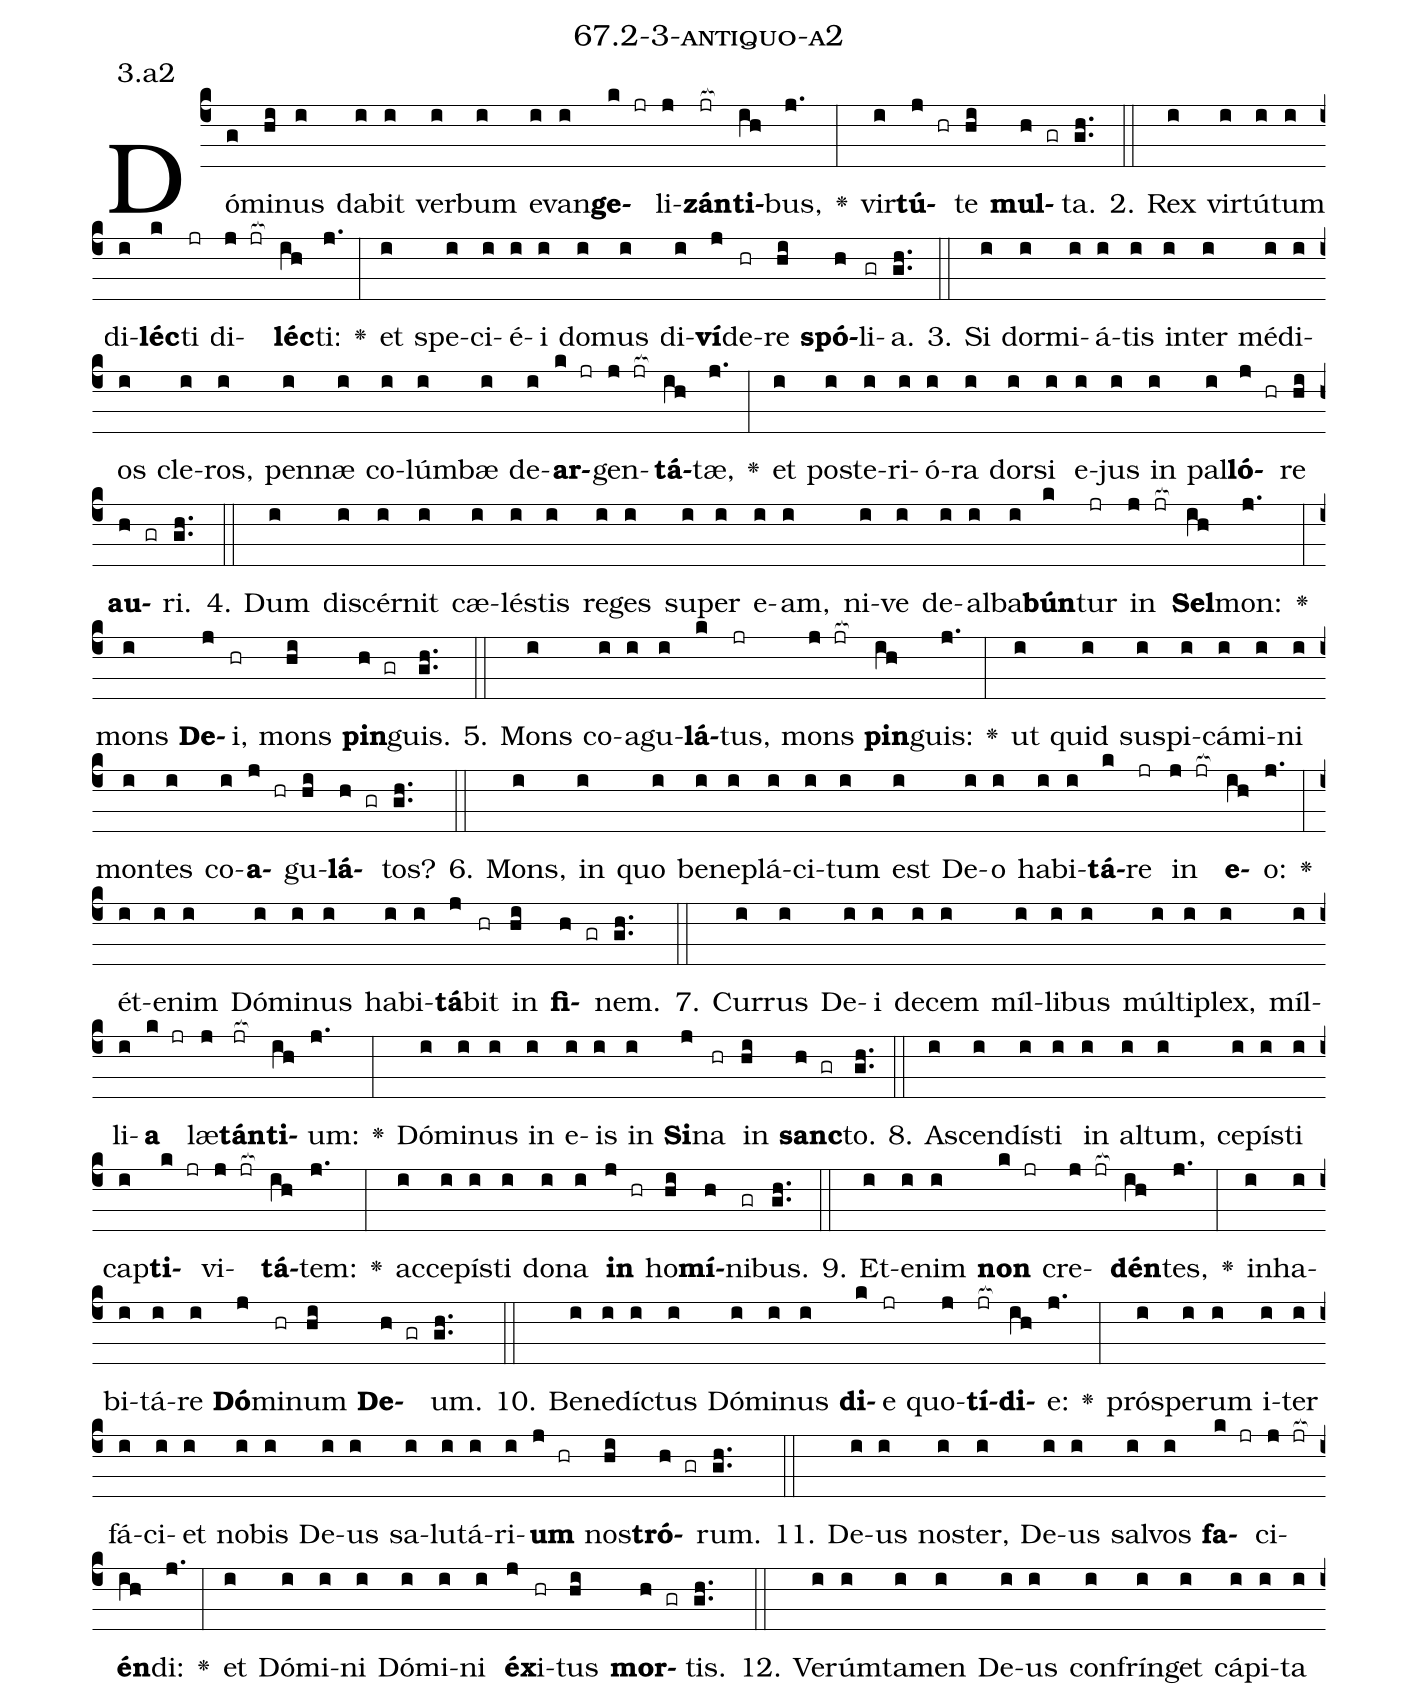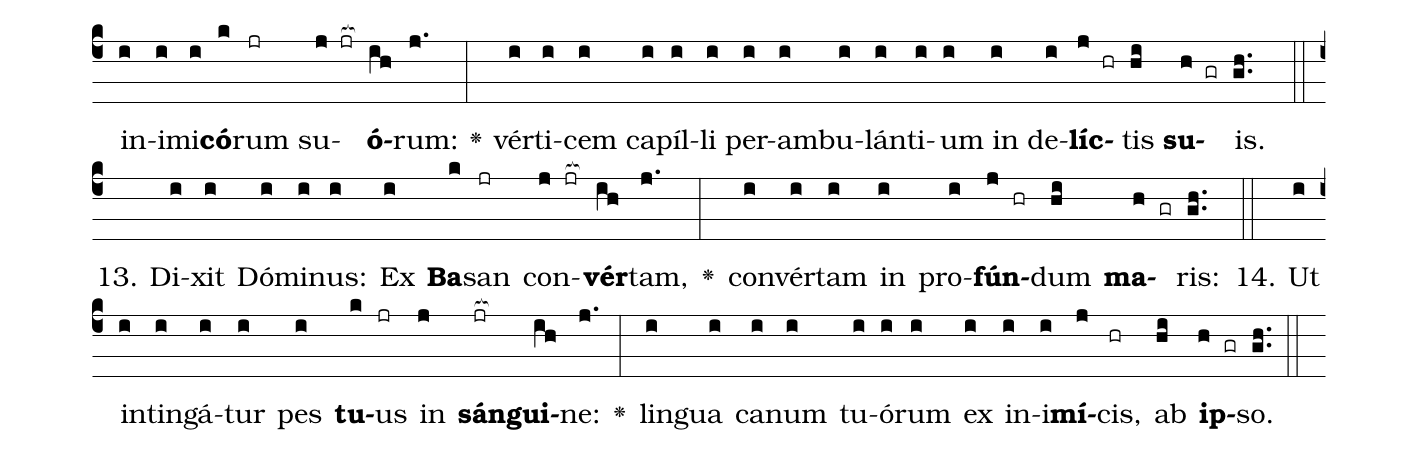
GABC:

name: 67.2-3-antiquo-a2;
annotation: 3.a2;
%%
(c4)Dó(g)mi(hi)nus(i) da(i)bit(i) ver(i)bum(i) e(i)van(i)<b>ge</b>(k jr)li(j)<b>zán</b>(jr[ocb:1{])<b>ti</b>(ih[ocb:0}])bus,(j.) <v>\greheightstar</v>(:) vir(i)<b>tú</b>(j hr)te(hi) <b>mul</b>(h gr)ta.(gh..) (::)
2. Rex(i) vir(i)tú(i)tum(i) di(i)<b>léc</b>(k)ti(jr) di(j jr[ocb:1{])<b>léc</b>(ih[ocb:0}])ti:(j.) <v>\greheightstar</v>(:) et(i) spe(i)ci(i)é(i)i(i) do(i)mus(i) di(i)<b>ví</b>(j)de(hr)re(hi) <b>spó</b>(h)li(gr)a.(gh..) (::)
3. Si(i) dor(i)mi(i)á(i)tis(i) in(i)ter(i) mé(i)di(i)os(i) cle(i)ros,(i) pen(i)næ(i) co(i)lúm(i)bæ(i) de(i)<b>ar</b>(k jr)gen(j jr[ocb:1{])<b>tá</b>(ih[ocb:0}])tæ,(j.) <v>\greheightstar</v>(:) et(i) post(i)e(i)ri(i)ó(i)ra(i) dor(i)si(i) e(i)jus(i) in(i) pal(i)<b>ló</b>(j hr)re(hi) <b>au</b>(h gr)ri.(gh..) (::)
4. Dum(i) di(i)scér(i)nit(i) cæ(i)lés(i)tis(i) re(i)ges(i) su(i)per(i) e(i)am,(i) ni(i)ve(i) de(i)al(i)ba(i)<b>bún</b>(k)tur(jr) in(j jr[ocb:1{]) <b>Sel</b>(ih[ocb:0}])mon:(j.) <v>\greheightstar</v>(:) mons(i) <b>De</b>(j)i,(hr) mons(hi) <b>pin</b>(h gr)guis.(gh..) (::)
5. Mons(i) co(i)a(i)gu(i)<b>lá</b>(k)tus,(jr) mons(j jr[ocb:1{]) <b>pin</b>(ih[ocb:0}])guis:(j.) <v>\greheightstar</v>(:) ut(i) quid(i) su(i)spi(i)cá(i)mi(i)ni(i) mon(i)tes(i) co(i)<b>a</b>(j hr)gu(hi)<b>lá</b>(h gr)tos?(gh..) (::)
6. Mons,(i) in(i) quo(i) be(i)ne(i)plá(i)ci(i)tum(i) est(i) De(i)o(i) ha(i)bi(i)<b>tá</b>(k)re(jr) in(j jr[ocb:1{]) <b>e</b>(ih[ocb:0}])o:(j.) <v>\greheightstar</v>(:) ét(i)e(i)nim(i) Dó(i)mi(i)nus(i) ha(i)bi(i)<b>tá</b>(j)bit(hr) in(hi) <b>fi</b>(h gr)nem.(gh..) (::)
7. Cur(i)rus(i) De(i)i(i) de(i)cem(i) míl(i)li(i)bus(i) múl(i)ti(i)plex,(i) míl(i)li(i)<b>a</b>(k jr) læ(j)<b>tán</b>(jr[ocb:1{])<b>ti</b>(ih[ocb:0}])um:(j.) <v>\greheightstar</v>(:) Dó(i)mi(i)nus(i) in(i) e(i)is(i) in(i) <b>Si</b>(j)na(hr) in(hi) <b>sanc</b>(h gr)to.(gh..) (::)
8. A(i)scen(i)dís(i)ti(i) in(i) al(i)tum,(i) ce(i)pís(i)ti(i) cap(i)<b>ti</b>(k jr)vi(j jr[ocb:1{])<b>tá</b>(ih[ocb:0}])tem:(j.) <v>\greheightstar</v>(:) ac(i)ce(i)pís(i)ti(i) do(i)na(i) <b>in</b>(j hr) ho(hi)<b>mí</b>(h)ni(gr)bus.(gh..) (::)
9. Et(i)e(i)nim(i) <b>non</b>(k jr) cre(j jr[ocb:1{])<b>dén</b>(ih[ocb:0}])tes,(j.) <v>\greheightstar</v>(:) in(i)ha(i)bi(i)tá(i)re(i) <b>Dó</b>(j)mi(hr)num(hi) <b>De</b>(h gr)um.(gh..) (::)
10. Be(i)ne(i)díc(i)tus(i) Dó(i)mi(i)nus(i) <b>di</b>(k)e(jr) quo(j)<b>tí</b>(jr[ocb:1{])<b>di</b>(ih[ocb:0}])e:(j.) <v>\greheightstar</v>(:) pró(i)spe(i)rum(i) i(i)ter(i) fá(i)ci(i)et(i) no(i)bis(i) De(i)us(i) sa(i)lu(i)tá(i)ri(i)<b>um</b>(j hr) nos(hi)<b>tró</b>(h gr)rum.(gh..) (::)
11. De(i)us(i) nos(i)ter,(i) De(i)us(i) sal(i)vos(i) <b>fa</b>(k jr)ci(j jr[ocb:1{])<b>én</b>(ih[ocb:0}])di:(j.) <v>\greheightstar</v>(:) et(i) Dó(i)mi(i)ni(i) Dó(i)mi(i)ni(i) <b>éx</b>(j)i(hr)tus(hi) <b>mor</b>(h gr)tis.(gh..) (::)
12. Ve(i)rúm(i)ta(i)men(i) De(i)us(i) con(i)frín(i)get(i) cá(i)pi(i)ta(i) in(i)i(i)mi(i)<b>có</b>(k)rum(jr) su(j jr[ocb:1{])<b>ó</b>(ih[ocb:0}])rum:(j.) <v>\greheightstar</v>(:) vér(i)ti(i)cem(i) ca(i)píl(i)li(i) per(i)am(i)bu(i)lán(i)ti(i)um(i) in(i) de(i)<b>líc</b>(j hr)tis(hi) <b>su</b>(h gr)is.(gh..) (::)
13. Di(i)xit(i) Dó(i)mi(i)nus:(i) Ex(i) <b>Ba</b>(k)san(jr) con(j jr[ocb:1{])<b>vér</b>(ih[ocb:0}])tam,(j.) <v>\greheightstar</v>(:) con(i)vér(i)tam(i) in(i) pro(i)<b>fún</b>(j hr)dum(hi) <b>ma</b>(h gr)ris:(gh..) (::)
14. Ut(i) in(i)tin(i)gá(i)tur(i) pes(i) <b>tu</b>(k)us(jr) in(j) <b>sán</b>(jr[ocb:1{])<b>gui</b>(ih[ocb:0}])ne:(j.) <v>\greheightstar</v>(:) lin(i)gua(i) ca(i)num(i) tu(i)ó(i)rum(i) ex(i) in(i)i(i)<b>mí</b>(j)cis,(hr) ab(hi) <b>ip</b>(h gr)so.(gh..) (::)
